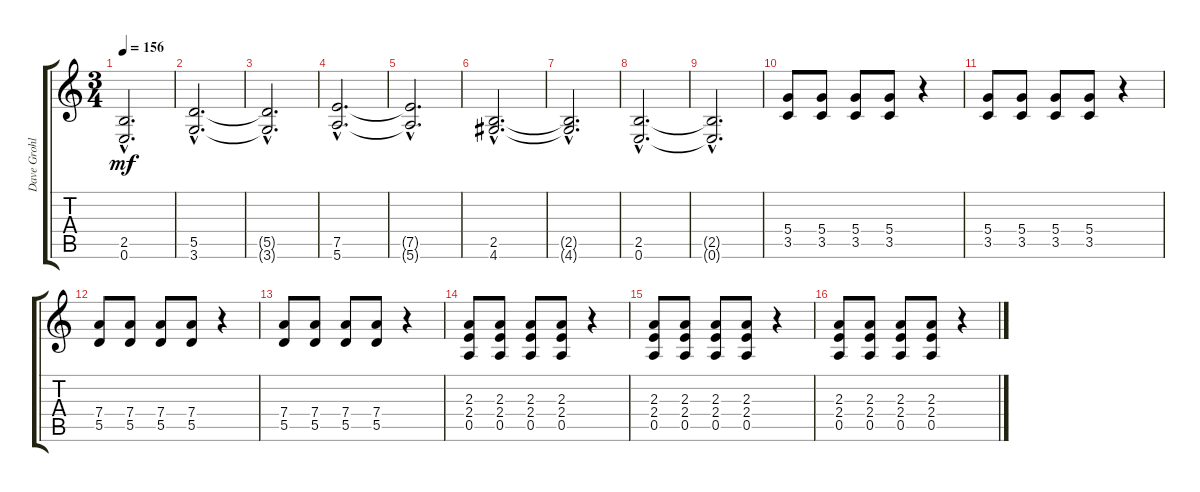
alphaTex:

\track ("Dave Grohl" "Dave Grohl") {instrument electricguitarclean}
\staff {score tabs}
\tuning (E4 B3 G3 D3 A2 E2) {hide}
\ts (3 4)
\tempo 156
\clef g2
\ks c
(2.5{hac t} 0.6{hac t}).2{d dy mf} |
(5.5{hac} 3.6{hac}).2{d instrument overdrivenguitar} |
(5.5{hac t} 3.6{hac t}).2{d} |
(7.5{hac} 5.6{hac}).2{d} |
(7.5{hac t} 5.6{hac t}).2{d} |
(2.5{hac} 4.6{hac}).2{d} |
(2.5{hac t} 4.6{hac t}).2{d} |
(2.5{hac} 0.6{hac}).2{d} |
(2.5{hac t} 0.6{hac t}).2{d} |
(5.4 3.5).8{instrument overdrivenguitar} (5.4 3.5).8{instrument overdrivenguitar} (5.4 3.5).8{instrument overdrivenguitar} (5.4 3.5).8{instrument overdrivenguitar} r.4 |
(5.4 3.5).8{instrument overdrivenguitar} (5.4 3.5).8{instrument overdrivenguitar} (5.4 3.5).8{instrument overdrivenguitar} (5.4 3.5).8{instrument overdrivenguitar} r.4 |
(7.4 5.5).8 (7.4 5.5).8 (7.4 5.5).8 (7.4 5.5).8 r.4 |
(7.4 5.5).8 (7.4 5.5).8 (7.4 5.5).8 (7.4 5.5).8 r.4 |
(2.3 2.4 0.5).8 (2.3 2.4 0.5).8 (2.3 2.4 0.5).8 (2.3 2.4 0.5).8 r.4 |
(2.3 2.4 0.5).8 (2.3 2.4 0.5).8 (2.3 2.4 0.5).8 (2.3 2.4 0.5).8 r.4 |
(2.3 2.4 0.5).8 (2.3 2.4 0.5).8 (2.3 2.4 0.5).8 (2.3 2.4 0.5).8 r.4
